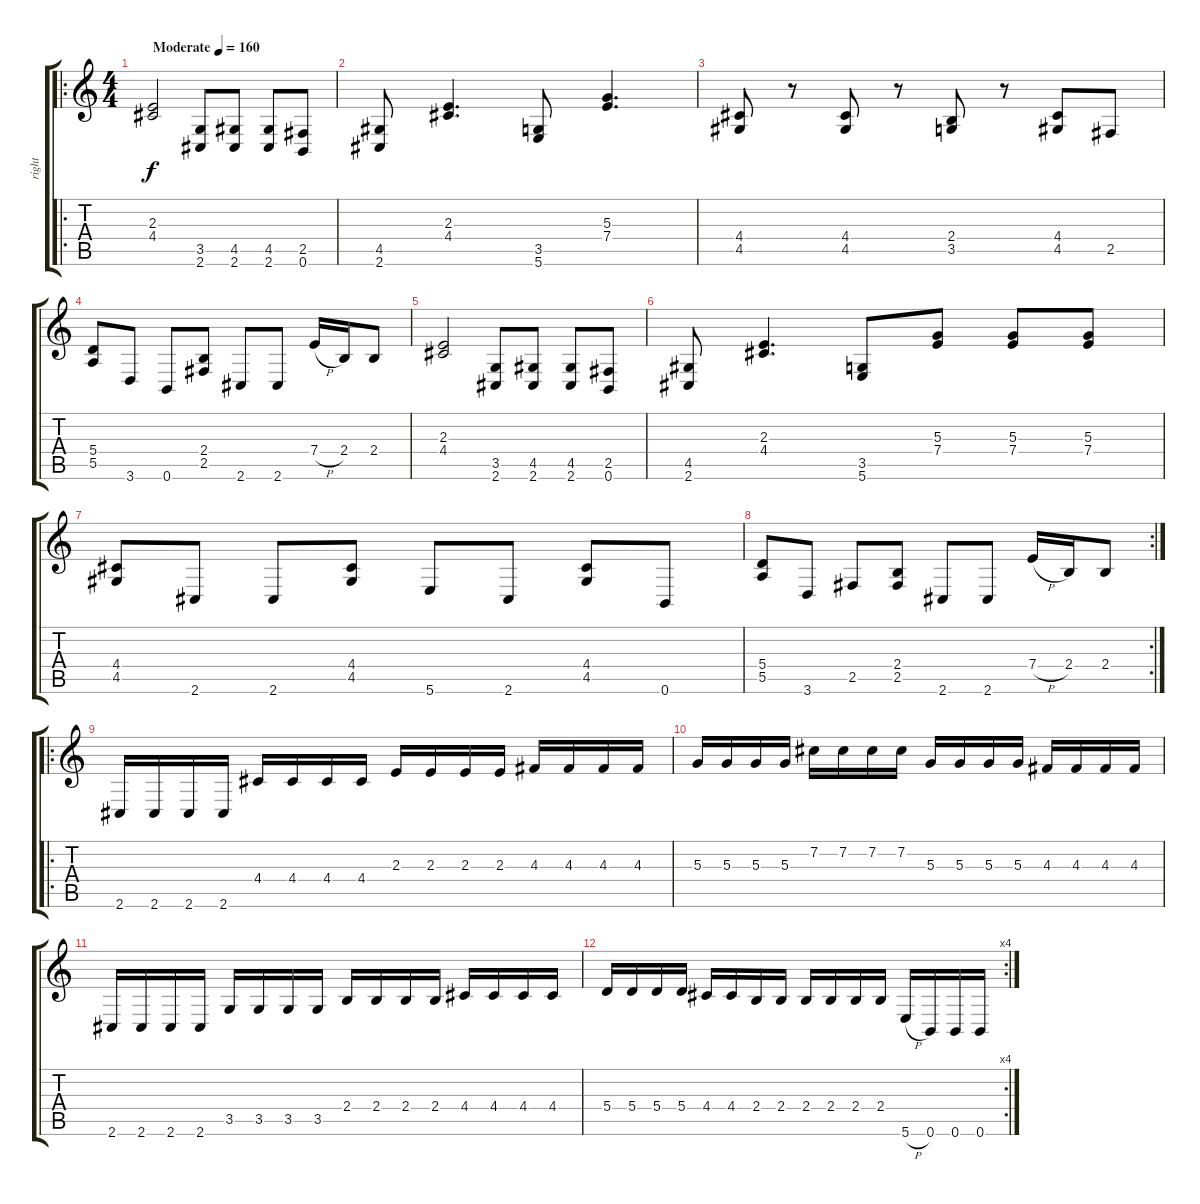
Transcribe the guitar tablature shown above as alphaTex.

\track ("right" "right") {instrument distortionguitar}
\staff {score tabs}
\tuning (B3 Gb3 D3 A2 E2 B1) {hide}
\ro
\ts (4 4)
\tempo (160 "Moderate")
\clef g2
\ks c
(2.3 4.4).2{dy f instrument distortionguitar} (3.5 2.6).8 (4.5 2.6).8 (4.5 2.6).8 (2.5 0.6).8 |
(4.5 2.6).8 (2.3 4.4).4{d} (3.5 5.6).8 (5.3 7.4).4{d} |
(4.4 4.5).8 r.8 (4.4 4.5).8 r.8 (2.4 3.5).8 r.8 (4.4 4.5).8 2.5.8 |
(5.4 5.5).8 3.6.8 0.6.8 (2.4 2.5).8 2.6.8 2.6.8 7.4{h}.16 2.4.16 2.4.8 |
(2.3 4.4).2 (3.5 2.6).8 (4.5 2.6).8 (4.5 2.6).8 (2.5 0.6).8 |
(4.5 2.6).8 (2.3 4.4).4{d} (3.5 5.6).8 (5.3 7.4).8 (5.3 7.4).8 (5.3 7.4).8 |
(4.4 4.5).8 2.6.8 2.6.8 (4.4 4.5).8 5.6.8 2.6.8 (4.4 4.5).8 0.6.8 |
\rc 2
(5.4 5.5).8 3.6.8 2.5.8 (2.4 2.5).8 2.6.8 2.6.8 7.4{h}.16 2.4.16 2.4.8 |
\ro
2.6.16 2.6.16 2.6.16 2.6.16 4.4.16 4.4.16 4.4.16 4.4.16 2.3.16 2.3.16 2.3.16 2.3.16 4.3.16 4.3.16 4.3.16 4.3.16 |
5.3.16 5.3.16 5.3.16 5.3.16 7.2.16 7.2.16 7.2.16 7.2.16 5.3.16 5.3.16 5.3.16 5.3.16 4.3.16 4.3.16 4.3.16 4.3.16 |
2.6.16 2.6.16 2.6.16 2.6.16 3.5.16 3.5.16 3.5.16 3.5.16 2.4.16 2.4.16 2.4.16 2.4.16 4.4.16 4.4.16 4.4.16 4.4.16 |
\rc 4
5.4.16 5.4.16 5.4.16 5.4.16 4.4.16 4.4.16 2.4.16 2.4.16 2.4.16 2.4.16 2.4.16 2.4.16 5.6{h}.16 0.6.16 0.6.16 0.6.16
